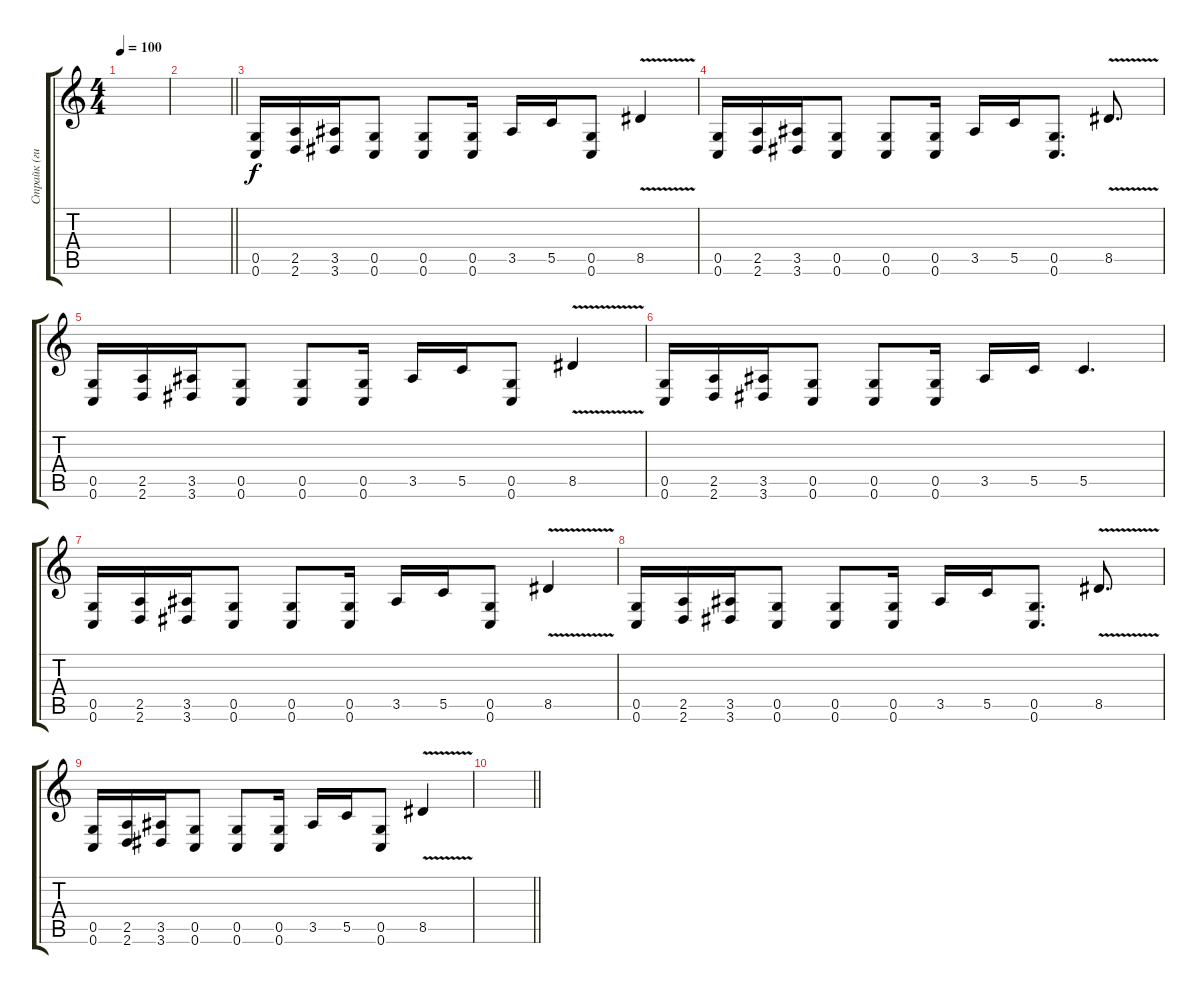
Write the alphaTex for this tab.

\track ("Страйк (гитара)" "Страйк (ги") {instrument distortionguitar}
\staff {score tabs}
\tuning (D4 A3 F3 C3 G2 C2) {hide}
\ts (4 4)
\tempo 100
\clef g2
\ks c
|
\barLineRight lightlight
|
(0.5 0.6).16 (2.5 2.6).16 (3.5 3.6).16 (0.5 0.6).8 (0.5 0.6).8 (0.5 0.6).16 3.5.16 5.5.16 (0.5 0.6).8 8.5{v}.4 |
(0.5 0.6).16 (2.5 2.6).16 (3.5 3.6).16 (0.5 0.6).8 (0.5 0.6).8 (0.5 0.6).16 3.5.16 5.5.16 (0.5 0.6).8{d} 8.5{v}.8{d} |
(0.5 0.6).16 (2.5 2.6).16 (3.5 3.6).16 (0.5 0.6).8 (0.5 0.6).8 (0.5 0.6).16 3.5.16 5.5.16 (0.5 0.6).8 8.5{v}.4 |
(0.5 0.6).16 (2.5 2.6).16 (3.5 3.6).16 (0.5 0.6).8 (0.5 0.6).8 (0.5 0.6).16 3.5.16 5.5.16 5.5.4{d} |
(0.5 0.6).16 (2.5 2.6).16 (3.5 3.6).16 (0.5 0.6).8 (0.5 0.6).8 (0.5 0.6).16 3.5.16 5.5.16 (0.5 0.6).8 8.5{v}.4 |
(0.5 0.6).16 (2.5 2.6).16 (3.5 3.6).16 (0.5 0.6).8 (0.5 0.6).8 (0.5 0.6).16 3.5.16 5.5.16 (0.5 0.6).8{d} 8.5{v}.8{d} |
(0.5 0.6).16 (2.5 2.6).16 (3.5 3.6).16 (0.5 0.6).8 (0.5 0.6).8 (0.5 0.6).16 3.5.16 5.5.16 (0.5 0.6).8 8.5{v}.4 |
\barLineRight lightlight
